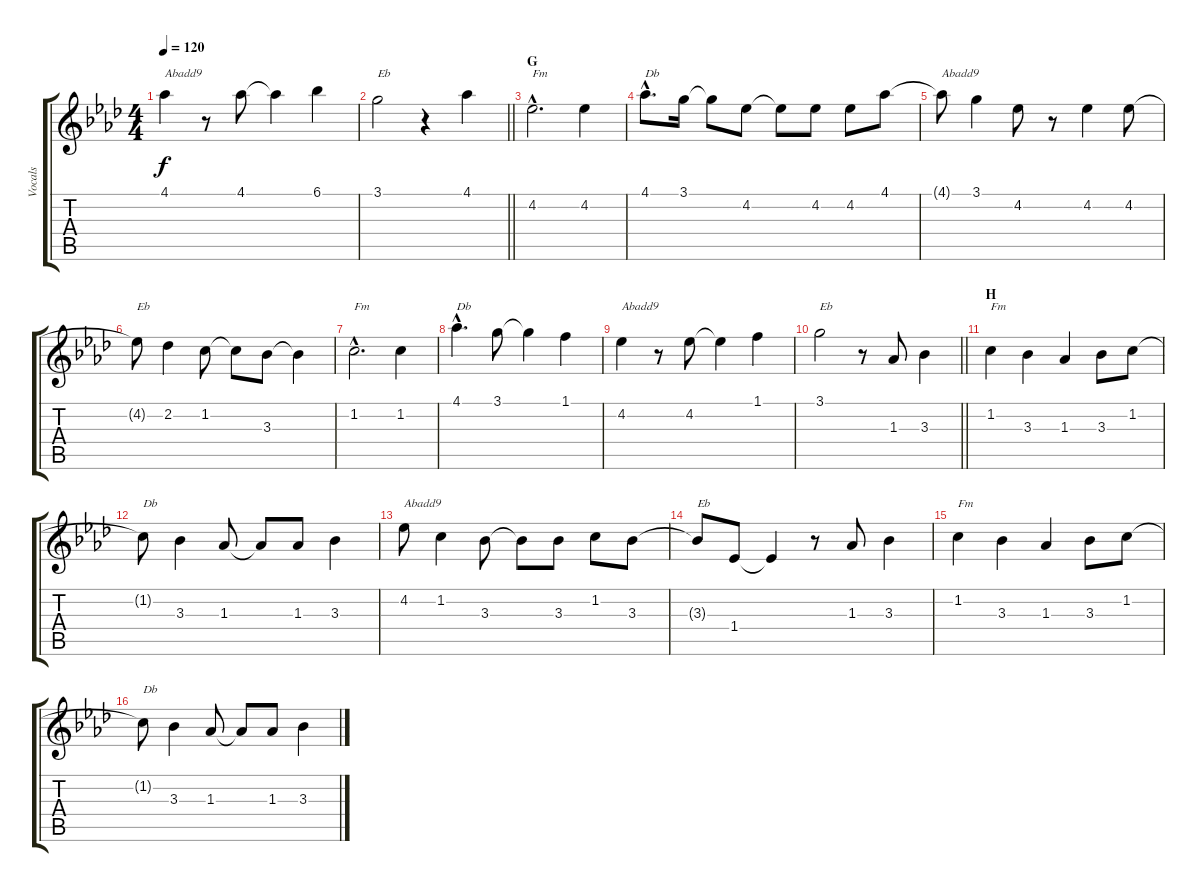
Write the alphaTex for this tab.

\track ("Vocals" "Vocals") {instrument ocarina}
\staff {score tabs}
\tuning (E5 B4 G4 D4 A3 E3) {hide}
\ts (4 4)
\tempo 120
\clef g2
\ks fminor
4.1.4{txt "Abadd9" dy f} r.8 4.1.8 4.1{t}.4 6.1.4 |
\barLineRight lightlight
3.1.2{txt "Eb"} r.4 4.1.4 |
\section ("" "G")
4.2{hac}.2{d txt "Fm"} 4.2.4 |
4.1{hac}.8{d txt "Db"} 3.1.16 3.1{t}.8 4.2.8 4.2{t}.8 4.2.8 4.2.8 4.1.8 |
4.1{t}.8{txt "Abadd9"} 3.1.4 4.2.8 r.8 4.2.4 4.2.8 |
4.2{t}.8{txt "Eb"} 2.2.4 1.2.8 1.2{t}.8 3.3.8 3.3{t}.4 |
1.2{hac}.2{d txt "Fm"} 1.2.4 |
4.1{hac}.4{d txt "Db"} 3.1.8 3.1{t}.4 1.1.4 |
4.2.4{txt "Abadd9"} r.8 4.2.8 4.2{t}.4 1.1.4 |
\barLineRight lightlight
3.1.2{txt "Eb"} r.8 1.3.8 3.3.4 |
\section ("" "H")
1.2.4{txt "Fm"} 3.3.4 1.3.4 3.3.8 1.2.8 |
1.2{t}.8{txt "Db"} 3.3.4 1.3.8 1.3{t}.8 1.3.8 3.3.4 |
4.2.8{txt "Abadd9"} 1.2.4 3.3.8 3.3{t}.8 3.3.8 1.2.8 3.3.8 |
3.3{t}.8{txt "Eb"} 1.4.8 1.4{t}.4 r.8 1.3.8 3.3.4 |
1.2.4{txt "Fm"} 3.3.4 1.3.4 3.3.8 1.2.8 |
1.2{t}.8{txt "Db"} 3.3.4 1.3.8 1.3{t}.8 1.3.8 3.3.4
